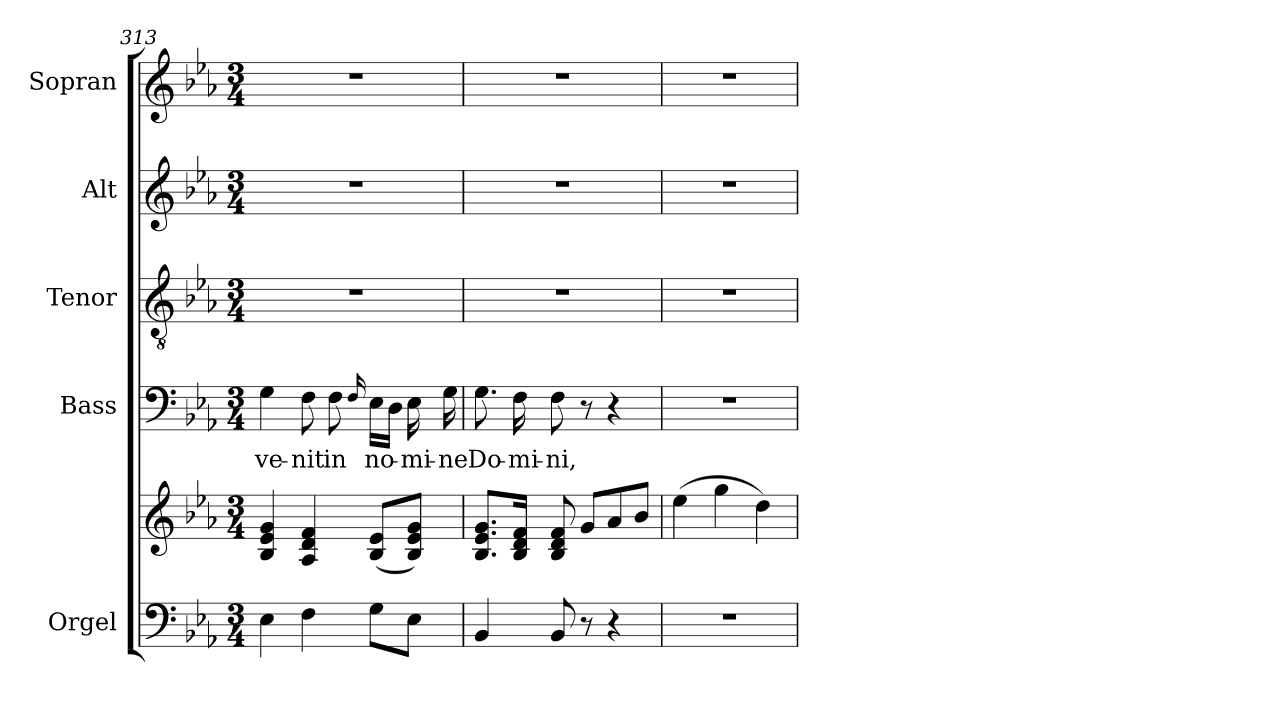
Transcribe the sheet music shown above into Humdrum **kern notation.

**kern	**kern	**kern	**text	**kern	**kern	**kern
*part5	*part5	*part4	*part4	*part3	*part2	*part1
*staff6	*staff5	*staff4	*staff4	*staff3	*staff2	*staff1
*I"Orgel	*	*I"Bass	*	*I"Tenor	*I"Alt	*I"Sopran
*I'Org.	*	*I'B.	*	*I'T.	*I'A.	*I'S.
*clefF4	*clefG2	*clefF4	*	*clefGv2	*clefG2	*clefG2
*k[b-e-a-]	*k[b-e-a-]	*k[b-e-a-]	*	*k[b-e-a-]	*k[b-e-a-]	*k[b-e-a-]
*E-:	*E-:	*E-:	*	*E-:	*E-:	*E-:
*M3/4	*M3/4	*M3/4	*	*M3/4	*M3/4	*M3/4
=313	=313	=313	=313	=313	=313	=313
!	!	!	!LO:LY:b	!	!	!
4E-\	4B-/ 4e-/ 4g/	4G\	ve-	2.r	2.r	2.r
!	!	!	!LO:LY:b	!	!	!
4F\	4A-/ 4d/ 4f/	8F\	-nit	.	.	.
!	!	!	!LO:LY:b	!	!	!
.	.	8F\	in	.	.	.
.	.	16qqF/	.	.	.	.
!	!	!	!LO:LY:b	!	!	!
8G\L	(<8B-/ 8e-/L	16E-\LL	no-	.	.	.
.	.	16D\JJ	.	.	.	.
!	!	!	!LO:LY:b	!	!	!
8E-\J	8B-/ 8e-/ 8g/J)	16E-\	-mi-	.	.	.
!	!	!	!LO:LY:b	!	!	!
.	.	16G\	-ne	.	.	.
!!LO:LB:g=z
=314	=314	=314	=314	=314	=314	=314
!	!	!	!LO:LY:b	!	!	!
4BB-/	8.B-/ 8.e-/ 8.g/L	8.G\	Do-	2.r	2.r	2.r
!	!	!	!LO:LY:b	!	!	!
.	16B-/ 16d/ 16f/Jk	16F\	-mi-	.	.	.
!	!	!	!LO:LY:b	!	!	!
8BB-/	8B-/ 8d/ 8f/	8F\	-ni,	.	.	.
8r	8g/L	8r	.	.	.	.
4r	8a-/	4r	.	.	.	.
.	8b-/J	.	.	.	.	.
=315	=315	=315	=315	=315	=315	=315
2.r	(>4ee-\	2.r	.	2.r	2.r	2.r
.	4gg\	.	.	.	.	.
.	4dd\)	.	.	.	.	.
=	=	=	=	=	=	=
*-	*-	*-	*-	*-	*-	*-
